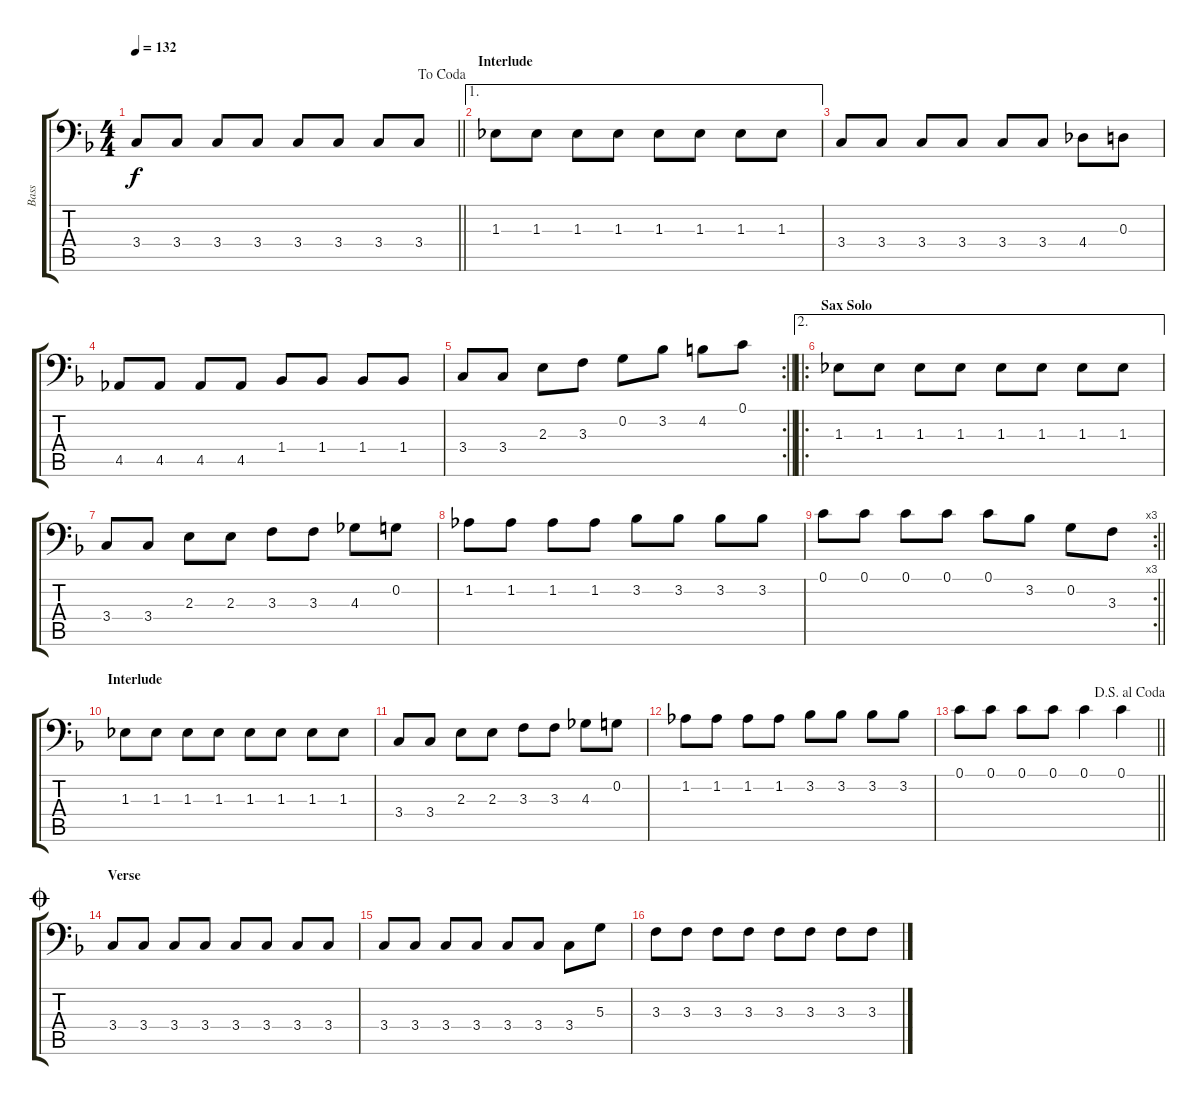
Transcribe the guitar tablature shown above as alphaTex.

\track ("Bass" "Bass") {instrument electricbassfinger}
\staff {score tabs}
\tuning (C3 G2 D2 A1 E1 B0) {hide}
\ts (4 4)
\jump dacoda
\tempo 132
\clef f4
\barLineRight lightlight
\ks f
3.4.8{dy f} 3.4.8 3.4.8 3.4.8 3.4.8 3.4.8 3.4.8 3.4.8 |
\ae 1
\section ("" "Interlude")
1.3.8 1.3.8 1.3.8 1.3.8 1.3.8 1.3.8 1.3.8 1.3.8 |
3.4.8 3.4.8 3.4.8 3.4.8 3.4.8 3.4.8 4.4.8 0.3.8 |
4.5.8 4.5.8 4.5.8 4.5.8 1.4.8 1.4.8 1.4.8 1.4.8 |
\rc 2
\barLineRight lightlight
3.4.8 3.4.8 2.3.8 3.3.8 0.2.8 3.2.8 4.2.8 0.1.8 |
\ae 2
\ro
\section ("" "Sax Solo")
1.3.8 1.3.8 1.3.8 1.3.8 1.3.8 1.3.8 1.3.8 1.3.8 |
3.4.8 3.4.8 2.3.8 2.3.8 3.3.8 3.3.8 4.3.8 0.2.8 |
1.2.8 1.2.8 1.2.8 1.2.8 3.2.8 3.2.8 3.2.8 3.2.8 |
\rc 3
\barLineRight lightlight
0.1.8 0.1.8 0.1.8 0.1.8 0.1.8 3.2.8 0.2.8 3.3.8 |
\section ("" "Interlude")
1.3.8 1.3.8 1.3.8 1.3.8 1.3.8 1.3.8 1.3.8 1.3.8 |
3.4.8 3.4.8 2.3.8 2.3.8 3.3.8 3.3.8 4.3.8 0.2.8 |
1.2.8 1.2.8 1.2.8 1.2.8 3.2.8 3.2.8 3.2.8 3.2.8 |
\jump dalsegnoalcoda
\barLineRight lightlight
0.1.8 0.1.8 0.1.8 0.1.8 0.1.4 0.1.4 |
\section ("" "Verse")
\jump coda
3.4.8 3.4.8 3.4.8 3.4.8 3.4.8 3.4.8 3.4.8 3.4.8 |
3.4.8 3.4.8 3.4.8 3.4.8 3.4.8 3.4.8 3.4.8 5.3.8 |
3.3.8 3.3.8 3.3.8 3.3.8 3.3.8 3.3.8 3.3.8 3.3.8
